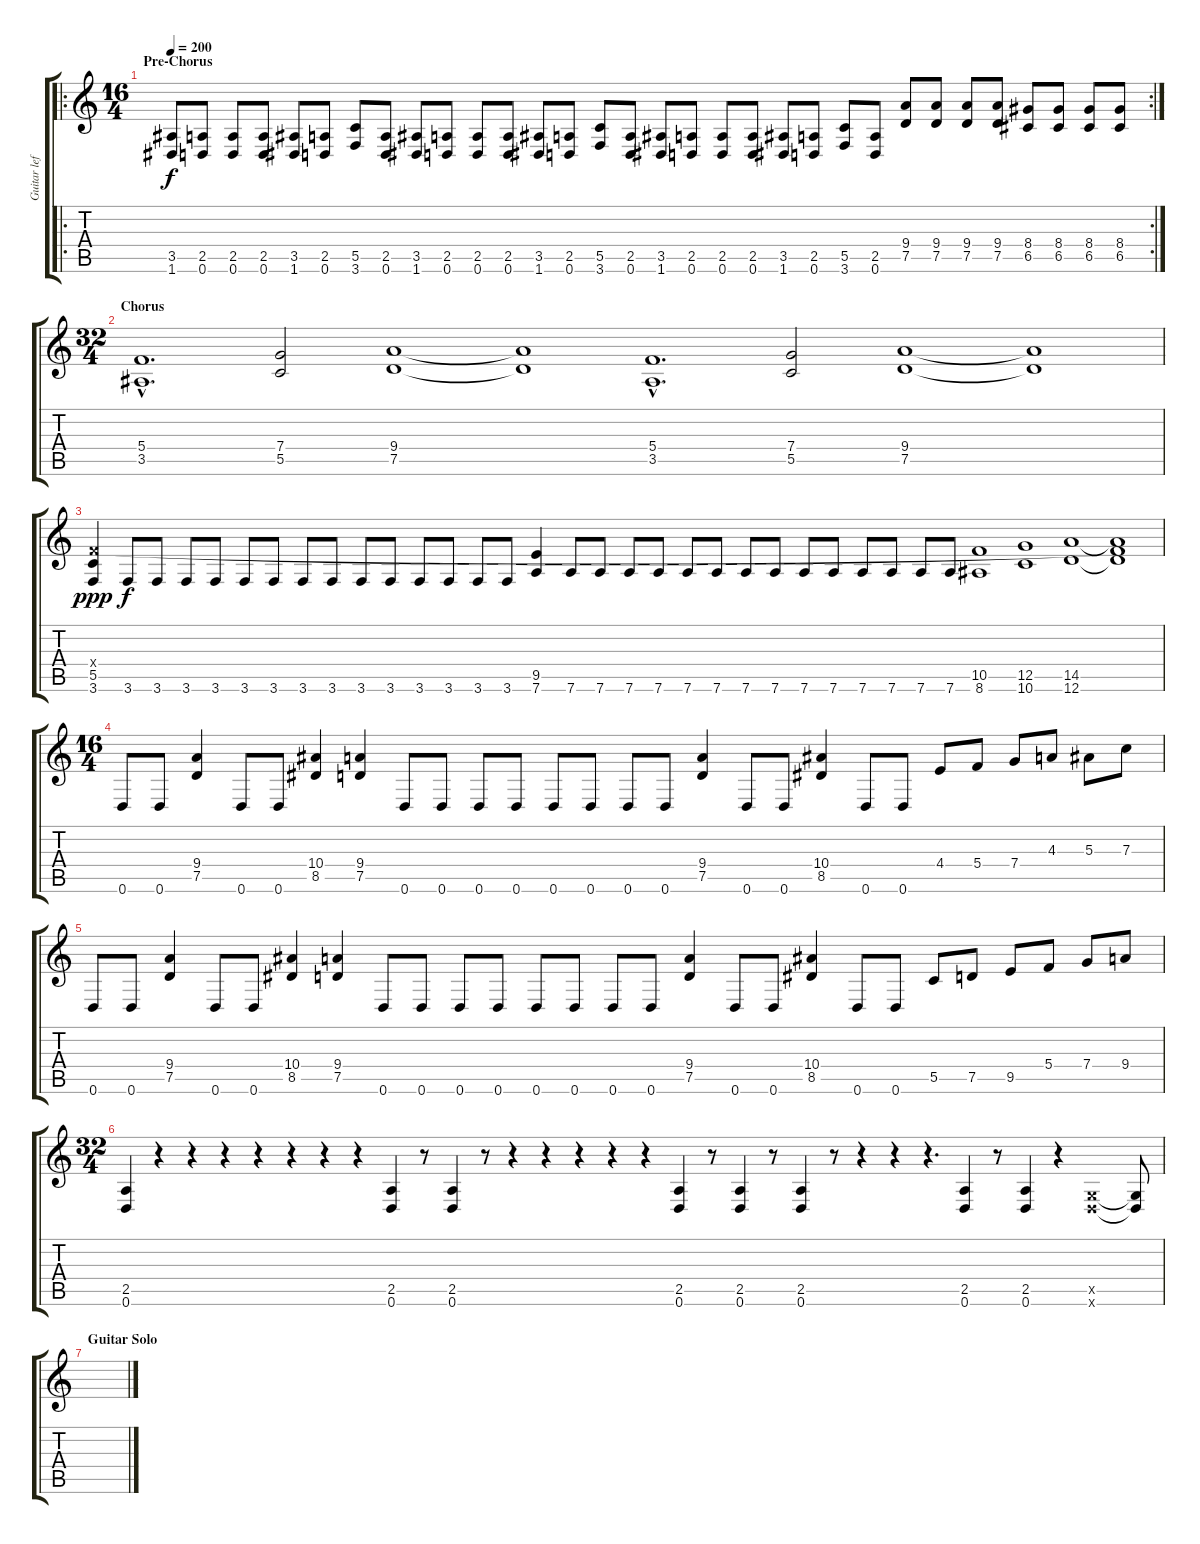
\track ("Guitar left (doubled)" "Guitar lef") {instrument distortionguitar}
\staff {score tabs}
\tuning (D4 A3 F3 C3 G2 D2) {hide}
\ro
\rc 2
\ts (16 4)
\section ("" "Pre-Chorus")
\tempo 200
\clef g2
\ks c
(3.5 1.6).8{dy f} (2.5 0.6).8 (2.5 0.6).8 (2.5 0.6).8 (3.5 1.6).8 (2.5 0.6).8 (5.5 3.6).8 (2.5 0.6).8 (3.5 1.6).8 (2.5 0.6).8 (2.5 0.6).8 (2.5 0.6).8 (3.5 1.6).8 (2.5 0.6).8 (5.5 3.6).8 (2.5 0.6).8 (3.5 1.6).8 (2.5 0.6).8 (2.5 0.6).8 (2.5 0.6).8 (3.5 1.6).8 (2.5 0.6).8 (5.5 3.6).8 (2.5 0.6).8 (9.4 7.5).8 (9.4 7.5).8 (9.4 7.5).8 (9.4 7.5).8 (8.4 6.5).8 (8.4 6.5).8 (8.4 6.5).8 (8.4 6.5).8 |
\ts (32 4)
\section ("" "Chorus")
(5.4{hac} 3.5{hac}).1{d} (7.4 5.5).2 (9.4 7.5).1 (9.4{t} 7.5{t}).1 (5.4{hac} 3.5{hac}).1{d} (7.4 5.5).2 (9.4 7.5).1 (9.4{t} 7.5{t}).1 |
(5.4{x} 5.5 3.6).4{dy ppp} 3.6.8{dy f} 3.6.8 3.6.8 3.6.8 3.6.8 3.6.8 3.6.8 3.6.8 3.6.8 3.6.8 3.6.8 3.6.8 3.6.8 3.6.8 (9.5 7.6).4 7.6.8 7.6.8 7.6.8 7.6.8 7.6.8 7.6.8 7.6.8 7.6.8 7.6.8 7.6.8 7.6.8 7.6.8 7.6.8 7.6.8 (10.5 8.6).1 (12.5 10.6).1 (14.5 12.6).1 (5.4{t} 14.5{t} 12.6{t}).1 |
\ts (16 4)
0.6.8 0.6.8 (9.4 7.5).4 0.6.8 0.6.8 (10.4 8.5).4 (9.4 7.5).4 0.6.8 0.6.8 0.6.8 0.6.8 0.6.8 0.6.8 0.6.8 0.6.8 (9.4 7.5).4 0.6.8 0.6.8 (10.4 8.5).4 0.6.8 0.6.8 4.4.8 5.4.8 7.4.8 4.3.8 5.3.8 7.3.8 |
0.6.8 0.6.8 (9.4 7.5).4 0.6.8 0.6.8 (10.4 8.5).4 (9.4 7.5).4 0.6.8 0.6.8 0.6.8 0.6.8 0.6.8 0.6.8 0.6.8 0.6.8 (9.4 7.5).4 0.6.8 0.6.8 (10.4 8.5).4 0.6.8 0.6.8 5.5.8 7.5.8 9.5.8 5.4.8 7.4.8 9.4.8 |
\ts (32 4)
(2.5 0.6).4 r.4 r.4 r.4 r.4 r.4 r.4 r.4 (2.5 0.6).4 r.8 (2.5 0.6).4 r.8 r.4 r.4 r.4 r.4 r.4 (2.5 0.6).4 r.8 (2.5 0.6).4 r.8 (2.5 0.6).4 r.8 r.4 r.4 r.4{d} (2.5 0.6).4 r.8 (2.5 0.6).4 r.4 (0.5{x} 0.6{x}).1 (0.5{t} 0.6{t}).8 |
\section ("" "Guitar Solo")
